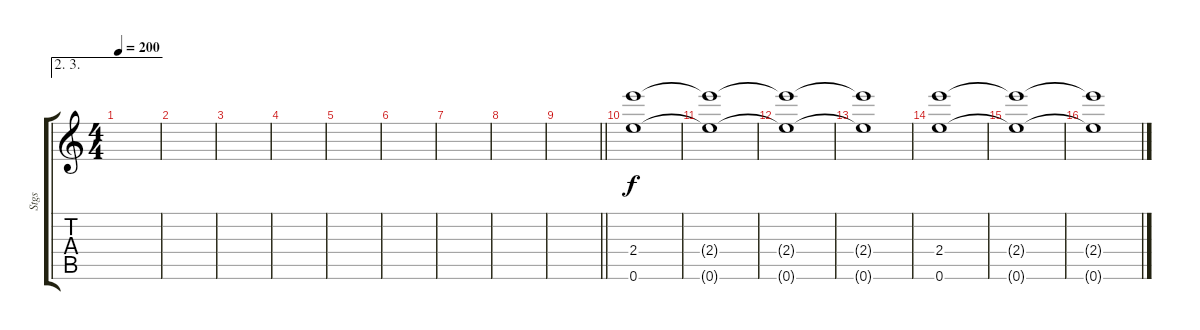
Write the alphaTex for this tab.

\track ("Stgs" "Stgs") {instrument choiraahs}
\staff {score tabs}
\tuning (E7 B6 G6 D6 A5 E5) {hide}
\ae (2 3)
\ts (4 4)
\tempo 200
\clef g2
\ks c
|
|
|
|
|
|
|
|
\barLineRight lightlight
|
(2.4 0.6).1 |
(2.4{t} 0.6{t}).1 |
(2.4{t} 0.6{t}).1 |
(2.4{t} 0.6{t}).1 |
(2.4 0.6).1 |
(2.4{t} 0.6{t}).1 |
(2.4{t} 0.6{t}).1
